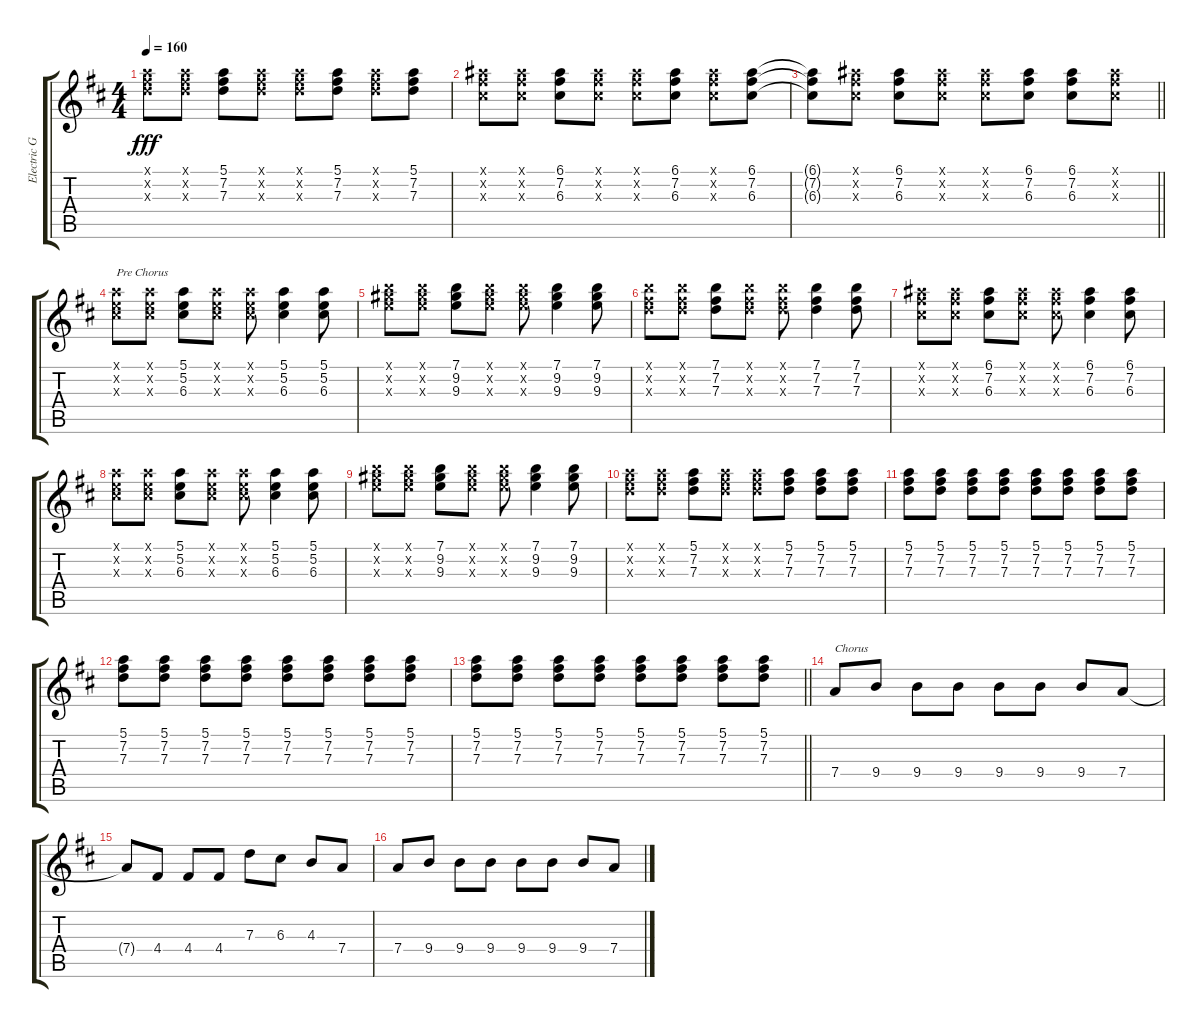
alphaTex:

\track ("Electric Guitar 2 (Nick)" "Electric G") {instrument overdrivenguitar}
\staff {score tabs}
\tuning (E4 B3 G3 D3 A2 E2) {hide}
\ts (4 4)
\tempo 160
\clef g2
\ks d
(5.1{x} 7.2{x} 7.3{x}).8{dy fff} (5.1{x} 7.2{x} 7.3{x}).8 (5.1 7.2 7.3).8 (5.1{x} 7.2{x} 7.3{x}).8 (5.1{x} 7.2{x} 7.3{x}).8 (5.1 7.2 7.3).8 (5.1{x} 7.2{x} 7.3{x}).8 (5.1 7.2 7.3).8 |
(6.1{x} 7.2{x} 6.3{x}).8 (6.1{x} 7.2{x} 6.3{x}).8 (6.1 7.2 6.3).8 (6.1{x} 7.2{x} 6.3{x}).8 (6.1{x} 7.2{x} 6.3{x}).8 (6.1 7.2 6.3).8 (6.1{x} 7.2{x} 6.3{x}).8 (6.1 7.2 6.3).8 |
\barLineRight lightlight
(6.1{t} 7.2{t} 6.3{t}).8 (6.1{x} 7.2{x} 6.3{x}).8 (6.1 7.2 6.3).8 (6.1{x} 7.2{x} 6.3{x}).8 (6.1{x} 7.2{x} 6.3{x}).8 (6.1 7.2 6.3).8 (6.1 7.2 6.3).8 (6.1{x} 7.2{x} 6.3{x}).8 |
(5.1{x} 5.2{x} 6.3{x}).8{txt "Pre Chorus"} (5.1{x} 5.2{x} 6.3{x}).8 (5.1 5.2 6.3).8 (5.1{x} 5.2{x} 6.3{x}).8 (5.1{x} 5.2{x} 6.3{x}).8 (5.1 5.2 6.3).4 (5.1 5.2 6.3).8 |
(7.1{x} 9.2{x} 9.3{x}).8 (7.1{x} 9.2{x} 9.3{x}).8 (7.1 9.2 9.3).8 (7.1{x} 9.2{x} 9.3{x}).8 (7.1{x} 9.2{x} 9.3{x}).8 (7.1 9.2 9.3).4 (7.1 9.2 9.3).8 |
(7.1{x} 7.2{x} 7.3{x}).8 (7.1{x} 7.2{x} 7.3{x}).8 (7.1 7.2 7.3).8 (7.1{x} 7.2{x} 7.3{x}).8 (7.1{x} 7.2{x} 7.3{x}).8 (7.1 7.2 7.3).4 (7.1 7.2 7.3).8 |
(6.1{x} 7.2{x} 6.3{x}).8 (6.1{x} 7.2{x} 6.3{x}).8 (6.1 7.2 6.3).8 (6.1{x} 7.2{x} 6.3{x}).8 (6.1{x} 7.2{x} 6.3{x}).8 (6.1 7.2 6.3).4 (6.1 7.2 6.3).8 |
(5.1{x} 5.2{x} 6.3{x}).8 (5.1{x} 5.2{x} 6.3{x}).8 (5.1 5.2 6.3).8 (5.1{x} 5.2{x} 6.3{x}).8 (5.1{x} 5.2{x} 6.3{x}).8 (5.1 5.2 6.3).4 (5.1 5.2 6.3).8 |
(7.1{x} 9.2{x} 9.3{x}).8 (7.1{x} 9.2{x} 9.3{x}).8 (7.1 9.2 9.3).8 (7.1{x} 9.2{x} 9.3{x}).8 (7.1{x} 9.2{x} 9.3{x}).8 (7.1 9.2 9.3).4 (7.1 9.2 9.3).8 |
(5.1{x} 7.2{x} 7.3{x}).8 (5.1{x} 7.2{x} 7.3{x}).8 (5.1 7.2 7.3).8 (5.1{x} 7.2{x} 7.3{x}).8 (5.1{x} 7.2{x} 7.3{x}).8 (5.1 7.2 7.3).8 (5.1 7.2 7.3).8 (5.1 7.2 7.3).8 |
(5.1 7.2 7.3).8 (5.1 7.2 7.3).8 (5.1 7.2 7.3).8 (5.1 7.2 7.3).8 (5.1 7.2 7.3).8 (5.1 7.2 7.3).8 (5.1 7.2 7.3).8 (5.1 7.2 7.3).8 |
(5.1 7.2 7.3).8 (5.1 7.2 7.3).8 (5.1 7.2 7.3).8 (5.1 7.2 7.3).8 (5.1 7.2 7.3).8 (5.1 7.2 7.3).8 (5.1 7.2 7.3).8 (5.1 7.2 7.3).8 |
\barLineRight lightlight
(5.1 7.2 7.3).8 (5.1 7.2 7.3).8 (5.1 7.2 7.3).8 (5.1 7.2 7.3).8 (5.1 7.2 7.3).8 (5.1 7.2 7.3).8 (5.1 7.2 7.3).8 (5.1 7.2 7.3).8 |
7.4.8{txt "Chorus"} 9.4.8 9.4.8 9.4.8 9.4.8 9.4.8 9.4.8 7.4.8 |
7.4{t}.8 4.4.8 4.4.8 4.4.8 7.3.8 6.3.8 4.3.8 7.4.8 |
7.4.8 9.4.8 9.4.8 9.4.8 9.4.8 9.4.8 9.4.8 7.4.8
